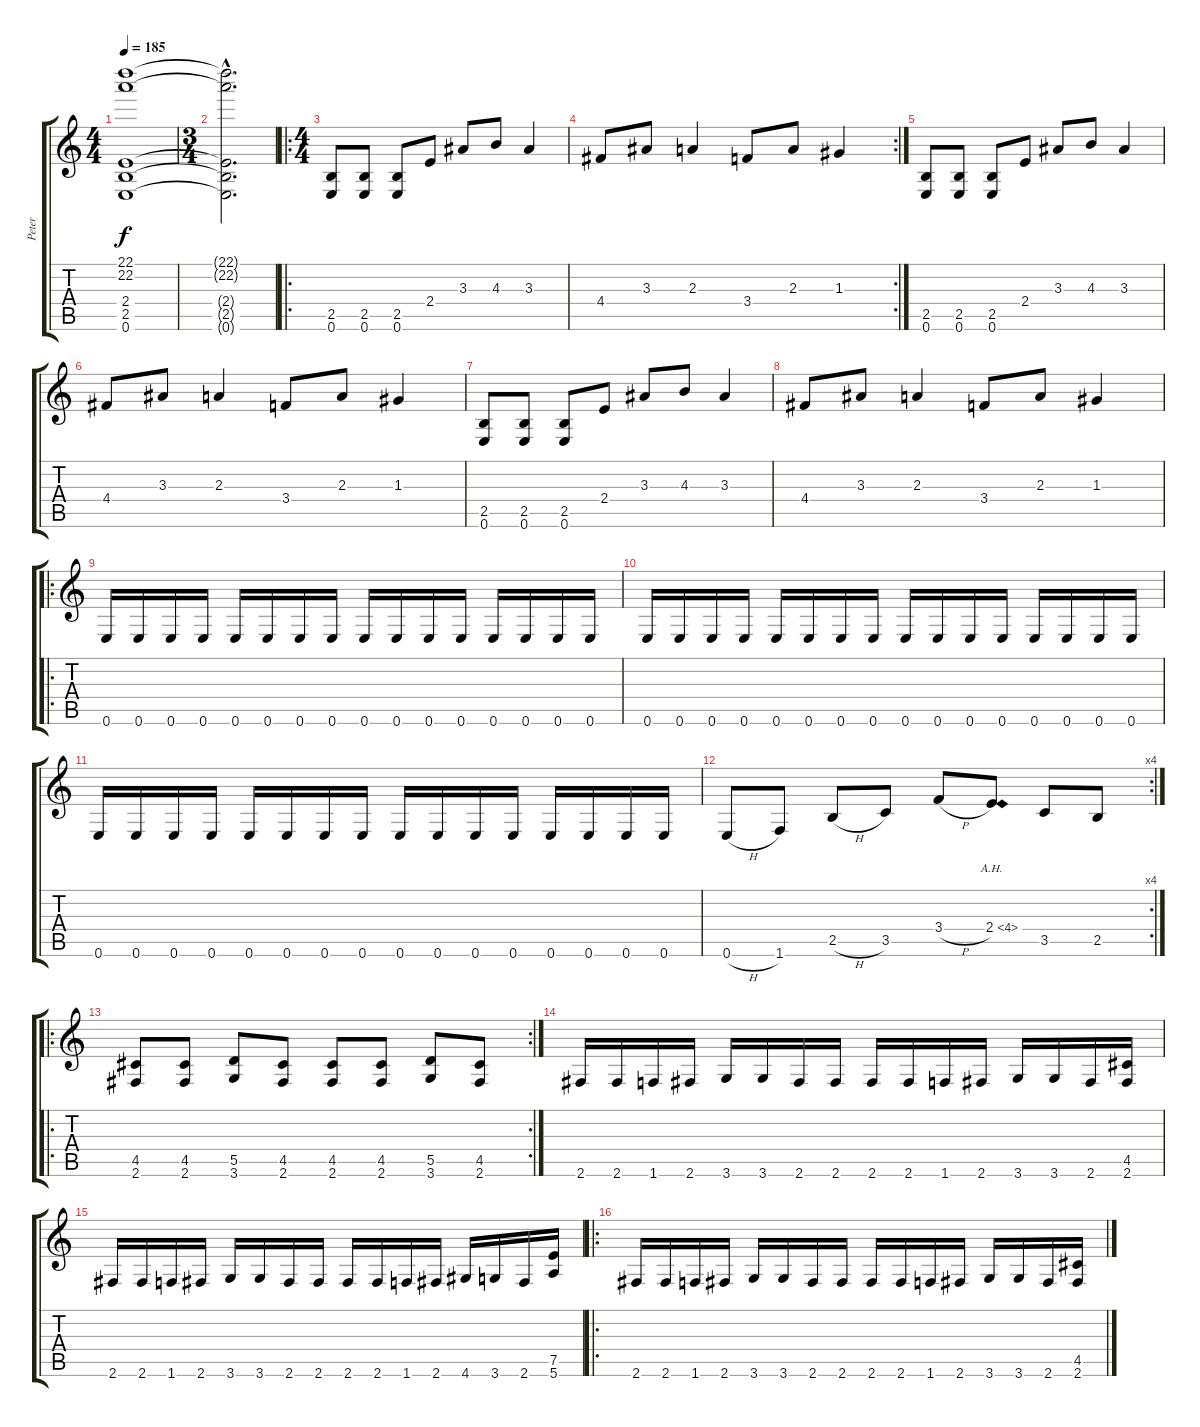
\track ("Peter" "Peter") {instrument distortionguitar}
\staff {score tabs}
\tuning (E4 B3 G3 D3 A2 E2) {hide}
\ts (4 4)
\tempo 185
\clef g2
\ks c
(22.1{t} 22.2{t} 2.4{t} 2.5{t} 0.6{t}).1{dy f} |
\ts (3 4)
(22.1{hac t} 22.2{hac t} 2.4{hac t} 2.5{hac t} 0.6{hac t}).2{d} |
\ro
\ts (4 4)
(2.5 0.6).8 (2.5 0.6).8 (2.5 0.6).8 2.4.8 3.3.8 4.3.8 3.3.4 |
\rc 2
4.4.8 3.3.8 2.3.4 3.4.8 2.3.8 1.3.4 |
(2.5 0.6).8 (2.5 0.6).8 (2.5 0.6).8 2.4.8 3.3.8 4.3.8 3.3.4 |
4.4.8 3.3.8 2.3.4 3.4.8 2.3.8 1.3.4 |
(2.5 0.6).8 (2.5 0.6).8 (2.5 0.6).8 2.4.8 3.3.8 4.3.8 3.3.4 |
4.4.8 3.3.8 2.3.4 3.4.8 2.3.8 1.3.4 |
\ro
0.6.16 0.6.16 0.6.16 0.6.16 0.6.16 0.6.16 0.6.16 0.6.16 0.6.16 0.6.16 0.6.16 0.6.16 0.6.16 0.6.16 0.6.16 0.6.16 |
0.6.16 0.6.16 0.6.16 0.6.16 0.6.16 0.6.16 0.6.16 0.6.16 0.6.16 0.6.16 0.6.16 0.6.16 0.6.16 0.6.16 0.6.16 0.6.16 |
0.6.16 0.6.16 0.6.16 0.6.16 0.6.16 0.6.16 0.6.16 0.6.16 0.6.16 0.6.16 0.6.16 0.6.16 0.6.16 0.6.16 0.6.16 0.6.16 |
\rc 4
0.6{h}.8 1.6.8 2.5{h}.8 3.5.8 3.4{h}.8 2.4{ah 2}.8 3.5.8 2.5.8 |
\ro
\rc 2
(4.5 2.6).8 (4.5 2.6).8 (5.5 3.6).8 (4.5 2.6).8 (4.5 2.6).8 (4.5 2.6).8 (5.5 3.6).8 (4.5 2.6).8 |
2.6.16 2.6.16 1.6.16 2.6.16 3.6.16 3.6.16 2.6.16 2.6.16 2.6.16 2.6.16 1.6.16 2.6.16 3.6.16 3.6.16 2.6.16 (4.5 2.6).16 |
2.6.16 2.6.16 1.6.16 2.6.16 3.6.16 3.6.16 2.6.16 2.6.16 2.6.16 2.6.16 1.6.16 2.6.16 4.6.16 3.6.16 2.6.16 (7.5 5.6).16 |
\ro
2.6.16 2.6.16 1.6.16 2.6.16 3.6.16 3.6.16 2.6.16 2.6.16 2.6.16 2.6.16 1.6.16 2.6.16 3.6.16 3.6.16 2.6.16 (4.5 2.6).16
